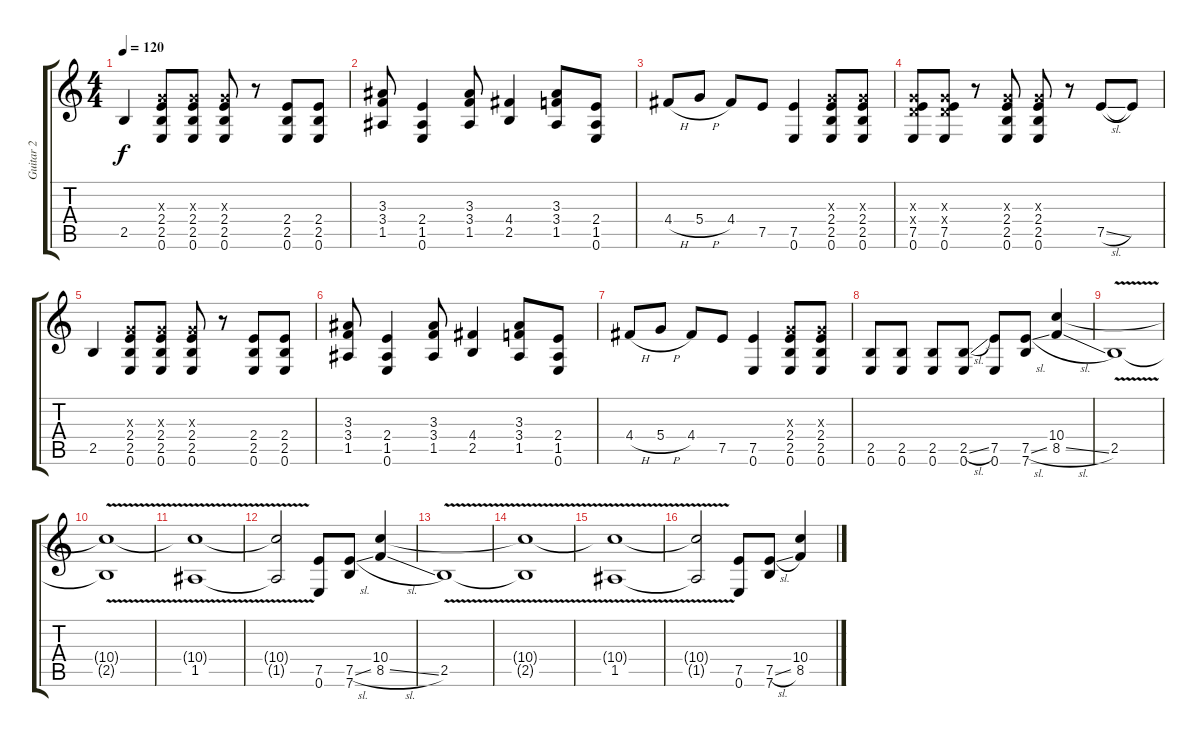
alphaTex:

\track ("Guitar 2" "Guitar 2") {instrument distortionguitar}
\staff {score tabs}
\tuning (E4 B3 G3 D3 A2 E2) {hide}
\ts (4 4)
\tempo 120
\clef g2
\ks c
2.5.4{dy f} (0.3{x} 2.4 2.5 0.6).8 (0.3{x} 2.4 2.5 0.6).8 (0.3{x} 2.4 2.5 0.6).8 r.8 (2.4 2.5 0.6).8 (2.4 2.5 0.6).8 |
(3.3 3.4 1.5).8 (2.4 1.5 0.6).4 (3.3 3.4 1.5).8 (4.4 2.5).4 (3.3 3.4 1.5).8 (2.4 1.5 0.6).8 |
4.4{h}.8 5.4{h}.8 4.4.8 7.5.8 (7.5 0.6).4 (0.3{x} 2.4 2.5 0.6).8 (0.3{x} 2.4 2.5 0.6).8 |
(0.3{x} 0.4{x} 7.5 0.6).8 (0.3{x} 0.4{x} 7.5 0.6).8 r.8 (0.3{x} 2.4 2.5 0.6).8 (0.3{x} 2.4 2.5 0.6).8 r.8 7.5{sl}.8 7.5{t}.8 |
2.5.4 (0.3{x} 2.4 2.5 0.6).8 (0.3{x} 2.4 2.5 0.6).8 (0.3{x} 2.4 2.5 0.6).8 r.8 (2.4 2.5 0.6).8 (2.4 2.5 0.6).8 |
(3.3 3.4 1.5).8 (2.4 1.5 0.6).4 (3.3 3.4 1.5).8 (4.4 2.5).4 (3.3 3.4 1.5).8 (2.4 1.5 0.6).8 |
4.4{h}.8 5.4{h}.8 4.4.8 7.5.8 (7.5 0.6).4 (0.3{x} 2.4 2.5 0.6).8 (0.3{x} 2.4 2.5 0.6).8 |
(2.5 0.6).8 (2.5 0.6).8 (2.5 0.6).8 (2.5{sl} 0.6).8 (7.5 0.6).8 (7.5{sl} 7.6).8 (10.4 8.5{sl}).4 |
2.5{v}.1 |
(10.4{t} 2.5{t}).1 |
(10.4{t} 1.5{v}).1 |
(10.4{t} 1.5{t}).2 (7.5 0.6).8 (7.5{sl} 7.6).8 (10.4 8.5{sl}).4 |
2.5{v}.1 |
(10.4{t} 2.5{t}).1 |
(10.4{t} 1.5{v}).1 |
(10.4{t} 1.5{t}).2 (7.5 0.6).8 (7.5{sl} 7.6).8 (10.4 8.5{sl}).4
